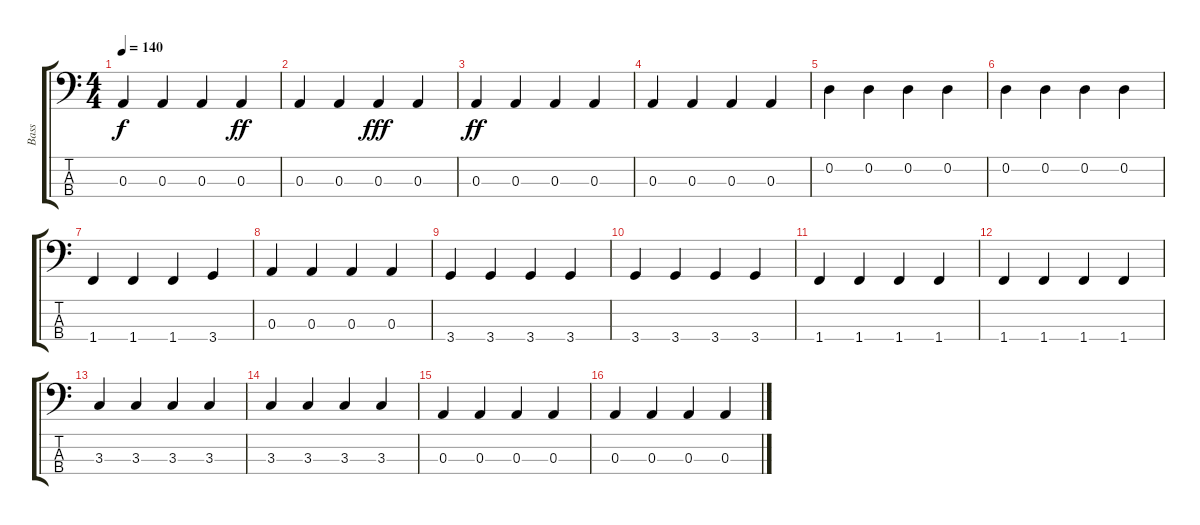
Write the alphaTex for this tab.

\track ("Bass" "Bass") {instrument electricbassfinger}
\staff {score tabs}
\tuning (G2 D2 A1 E1) {hide}
\ts (4 4)
\section ("" "")
\tempo 140
\clef f4
\ks c
0.3.4{dy f volume 2 instrument electricbassfinger} 0.3.4 0.3.4 0.3.4{dy ff} |
0.3.4{volume 16} 0.3.4 0.3.4{dy fff} 0.3.4 |
0.3.4{dy ff} 0.3.4 0.3.4 0.3.4 |
0.3.4 0.3.4 0.3.4 0.3.4 |
0.2.4 0.2.4 0.2.4 0.2.4 |
0.2.4 0.2.4 0.2.4 0.2.4 |
1.4.4 1.4.4 1.4.4 3.4.4 |
0.3.4 0.3.4 0.3.4 0.3.4 |
3.4.4 3.4.4 3.4.4 3.4.4 |
3.4.4 3.4.4 3.4.4 3.4.4 |
1.4.4 1.4.4 1.4.4 1.4.4 |
1.4.4 1.4.4 1.4.4 1.4.4 |
3.3.4 3.3.4 3.3.4 3.3.4 |
3.3.4 3.3.4 3.3.4 3.3.4 |
0.3.4 0.3.4 0.3.4 0.3.4 |
0.3.4 0.3.4 0.3.4 0.3.4
